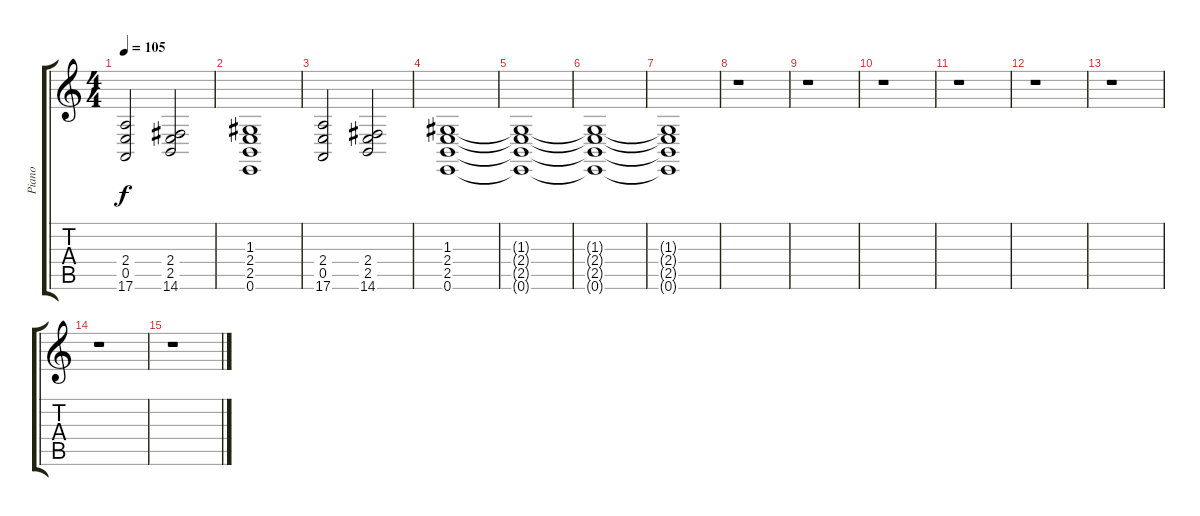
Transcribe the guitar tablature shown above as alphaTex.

\track ("Piano" "Piano") {instrument acousticgrandpiano}
\staff {score tabs}
\tuning (E4 B3 G3 D3 A2 E2) {hide}
\ts (4 4)
\tempo 105
\clef g2
\ks c
(2.4 0.5 17.6).2{dy f} (2.4 2.5 14.6).2 |
(1.3 2.4 2.5 0.6).1 |
(2.4 0.5 17.6).2 (2.4 2.5 14.6).2 |
(1.3 2.4 2.5 0.6).1 |
(1.3{t} 2.4{t} 2.5{t} 0.6{t}).1 |
(1.3{t} 2.4{t} 2.5{t} 0.6{t}).1 |
(1.3{t} 2.4{t} 2.5{t} 0.6{t}).1 |
r.1 |
r.1 |
r.1 |
r.1 |
r.1 |
r.1 |
r.1 |
r.1
